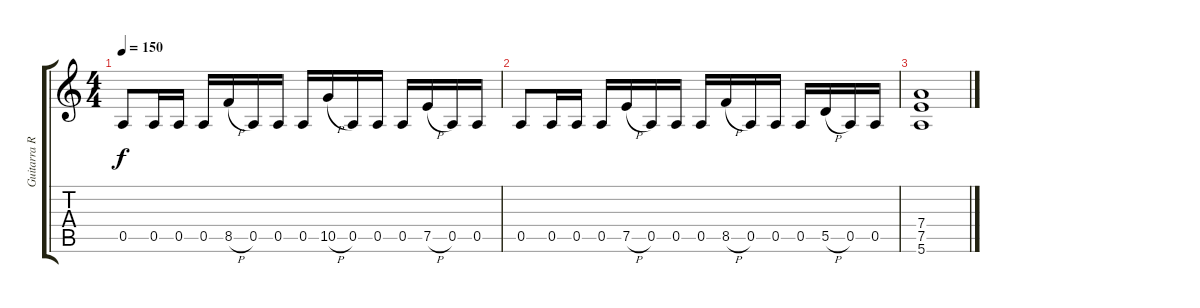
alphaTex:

\track ("Guitarra Rítmica" "Guitarra R") {instrument distortionguitar}
\staff {score tabs}
\tuning (E4 B3 G3 D3 A2 E2) {hide}
\ts (4 4)
\tempo 150
\clef g2
\ks c
0.5.8{dy f} 0.5.16 0.5.16 0.5.16 8.5{h}.16 0.5.16 0.5.16 0.5.16 10.5{h}.16 0.5.16 0.5.16 0.5.16 7.5{h}.16 0.5.16 0.5.16 |
0.5.8 0.5.16 0.5.16 0.5.16 7.5{h}.16 0.5.16 0.5.16 0.5.16 8.5{h}.16 0.5.16 0.5.16 0.5.16 5.5{h}.16 0.5.16 0.5.16 |
(7.4 7.5 5.6).1
